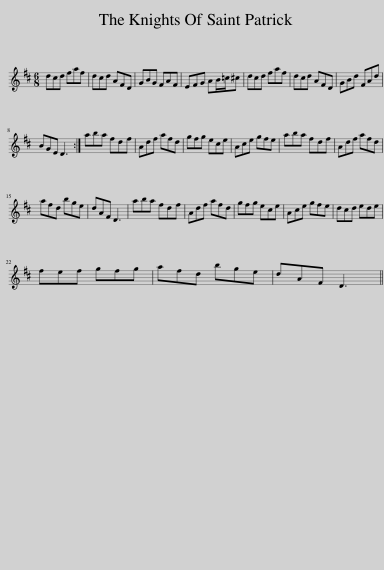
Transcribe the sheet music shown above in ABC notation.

X:1
L:1/8
M:6/8
I:linebreak $
K:D
V:1 treble
V:1
 dcd faf | dcd AFD | GBG FAF | EFG AB/=c/^c | dcd faf | %5
 dcd AFD | GBd FAd |$ BGE D3 :| aba fdf | Adf afd | %10
 gfg ece | Ace gfe | aba fdf | Adf afd |$ afd bge | %15
 dAF D3 | aba fdf | Adf afd | gfg ece | Ace gfe | %20
 dcd ede |$ fef gfg | afd bge | dAF D3 || %24
